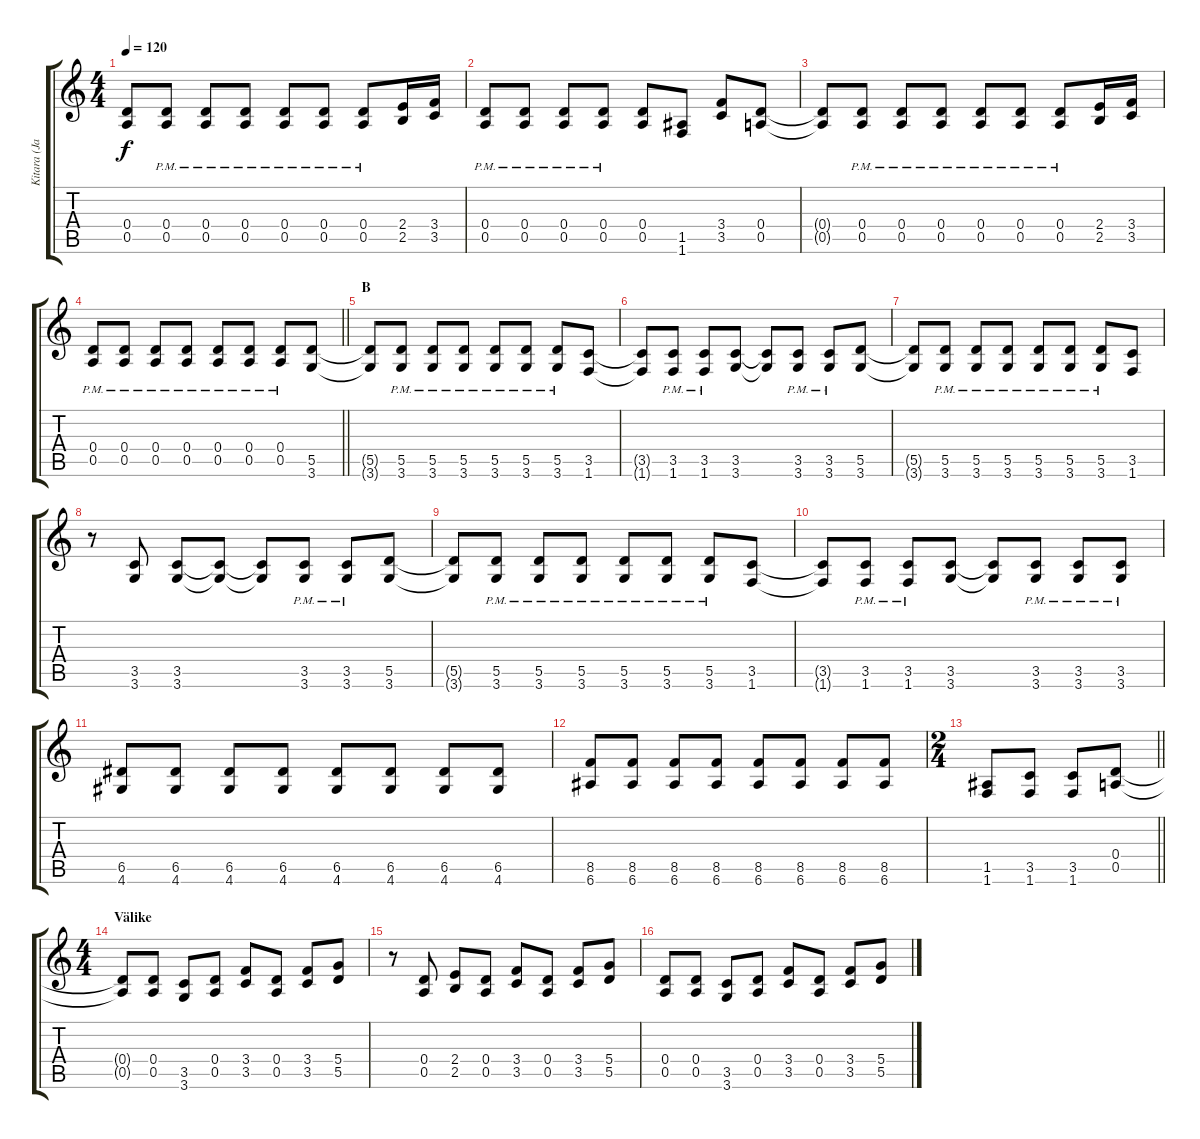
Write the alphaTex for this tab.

\track ("Kitara (Jari Huttunen)" "Kitara (Ja") {instrument distortionguitar}
\staff {score tabs}
\tuning (E4 B3 G3 D3 A2 E2) {hide}
\ts (4 4)
\tempo 120
\clef g2
\ks c
(0.4{t} 0.5{t}).8{dy f} (0.4{pm} 0.5{pm}).8 (0.4{pm} 0.5{pm}).8 (0.4{pm} 0.5{pm}).8 (0.4{pm} 0.5{pm}).8 (0.4{pm} 0.5{pm}).8 (0.4{pm} 0.5{pm}).8 (2.4 2.5).16 (3.4 3.5).16 |
(0.4{pm} 0.5{pm}).8 (0.4{pm} 0.5{pm}).8 (0.4{pm} 0.5{pm}).8 (0.4{pm} 0.5{pm}).8 (0.4 0.5).8 (1.5 1.6).8 (3.4 3.5).8 (0.4 0.5).8 |
(0.4{t} 0.5{t}).8 (0.4{pm} 0.5{pm}).8 (0.4{pm} 0.5{pm}).8 (0.4{pm} 0.5{pm}).8 (0.4{pm} 0.5{pm}).8 (0.4{pm} 0.5{pm}).8 (0.4{pm} 0.5{pm}).8 (2.4 2.5).16 (3.4 3.5).16 |
\barLineRight lightlight
(0.4{pm} 0.5{pm}).8 (0.4{pm} 0.5{pm}).8 (0.4{pm} 0.5{pm}).8 (0.4{pm} 0.5{pm}).8 (0.4{pm} 0.5{pm}).8 (0.4{pm} 0.5{pm}).8 (0.4{pm} 0.5{pm}).8 (5.5 3.6).8 |
\section ("" "B")
(5.5{t} 3.6{t}).8 (5.5{pm} 3.6{pm}).8 (5.5{pm} 3.6{pm}).8 (5.5{pm} 3.6{pm}).8 (5.5{pm} 3.6{pm}).8 (5.5{pm} 3.6{pm}).8 (5.5{pm} 3.6{pm}).8 (3.5 1.6).8 |
(3.5{t} 1.6{t}).8 (3.5{pm} 1.6{pm}).8 (3.5{pm} 1.6{pm}).8 (3.5 3.6).8 (3.5{t} 3.6{t}).8 (3.5{pm} 3.6{pm}).8 (3.5{pm} 3.6{pm}).8 (5.5 3.6).8 |
(5.5{t} 3.6{t}).8 (5.5{pm} 3.6{pm}).8 (5.5{pm} 3.6{pm}).8 (5.5{pm} 3.6{pm}).8 (5.5{pm} 3.6{pm}).8 (5.5{pm} 3.6{pm}).8 (5.5{pm} 3.6{pm}).8 (3.5 1.6).8 |
r.8 (3.5 3.6).8 (3.5 3.6).8 (3.5{t} 3.6{t}).8 (3.5{t} 3.6{t}).8 (3.5{pm} 3.6{pm}).8 (3.5{pm} 3.6{pm}).8 (5.5 3.6).8 |
(5.5{t} 3.6{t}).8 (5.5{pm} 3.6{pm}).8 (5.5{pm} 3.6{pm}).8 (5.5{pm} 3.6{pm}).8 (5.5{pm} 3.6{pm}).8 (5.5{pm} 3.6{pm}).8 (5.5{pm} 3.6{pm}).8 (3.5 1.6).8 |
(3.5{t} 1.6{t}).8 (3.5{pm} 1.6{pm}).8 (3.5{pm} 1.6{pm}).8 (3.5 3.6).8 (3.5{t} 3.6{t}).8 (3.5{pm} 3.6{pm}).8 (3.5{pm} 3.6{pm}).8 (3.5{pm} 3.6{pm}).8 |
(6.5 4.6).8 (6.5 4.6).8 (6.5 4.6).8 (6.5 4.6).8 (6.5 4.6).8 (6.5 4.6).8 (6.5 4.6).8 (6.5 4.6).8 |
(8.5 6.6).8 (8.5 6.6).8 (8.5 6.6).8 (8.5 6.6).8 (8.5 6.6).8 (8.5 6.6).8 (8.5 6.6).8 (8.5 6.6).8 |
\ts (2 4)
\barLineRight lightlight
(1.5 1.6).8 (3.5 1.6).8 (3.5 1.6).8 (0.4 0.5).8 |
\ts (4 4)
\section ("" "Välike")
(0.4{t} 0.5{t}).8 (0.4 0.5).8 (3.5 3.6).8 (0.4 0.5).8 (3.4 3.5).8 (0.4 0.5).8 (3.4 3.5).8 (5.4 5.5).8 |
r.8 (0.4 0.5).8 (2.4 2.5).8 (0.4 0.5).8 (3.4 3.5).8 (0.4 0.5).8 (3.4 3.5).8 (5.4 5.5).8 |
(0.4 0.5).8 (0.4 0.5).8 (3.5 3.6).8 (0.4 0.5).8 (3.4 3.5).8 (0.4 0.5).8 (3.4 3.5).8 (5.4 5.5).8
